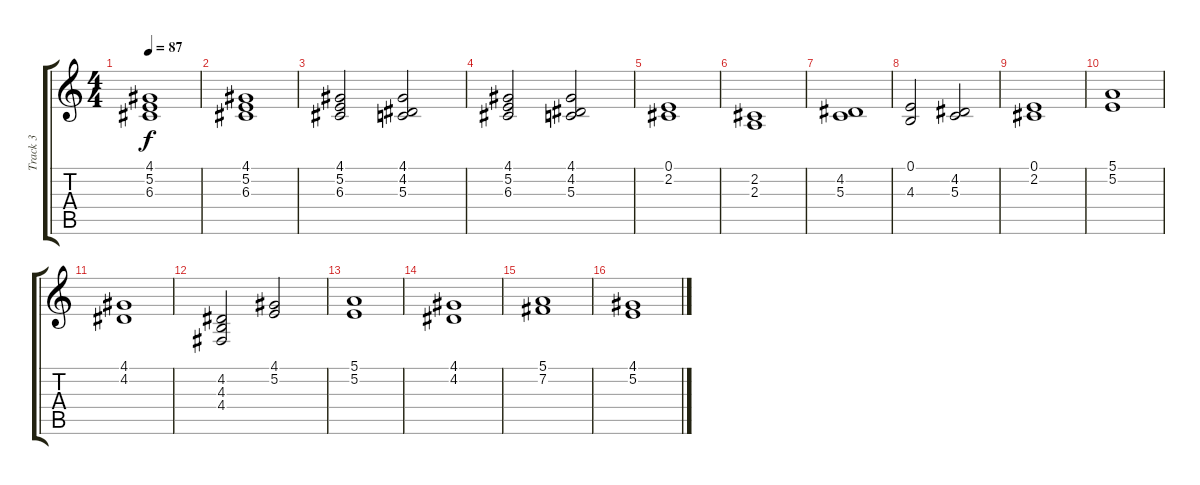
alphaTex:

\track ("Track 3" "Track 3") {instrument stringensemble1}
\staff {score tabs}
\tuning (E4 B3 G3 D3 A2 E2) {hide}
\ts (4 4)
\tempo 87
\clef g2
\ks c
(4.1 5.2 6.3).1{dy f instrument stringensemble1} |
(4.1 5.2 6.3).1 |
(4.1 5.2 6.3).2 (4.1 4.2 5.3).2 |
(4.1 5.2 6.3).2 (4.1 4.2 5.3).2 |
(0.1 2.2).1 |
(2.2 2.3).1 |
(4.2 5.3).1 |
(0.1 4.3).2 (4.2 5.3).2 |
(0.1 2.2).1 |
(5.1 5.2).1 |
(4.1 4.2).1 |
(4.2 4.3 4.4).2 (4.1 5.2).2 |
(5.1 5.2).1 |
(4.1 4.2).1 |
(5.1 7.2).1 |
(4.1 5.2).1
